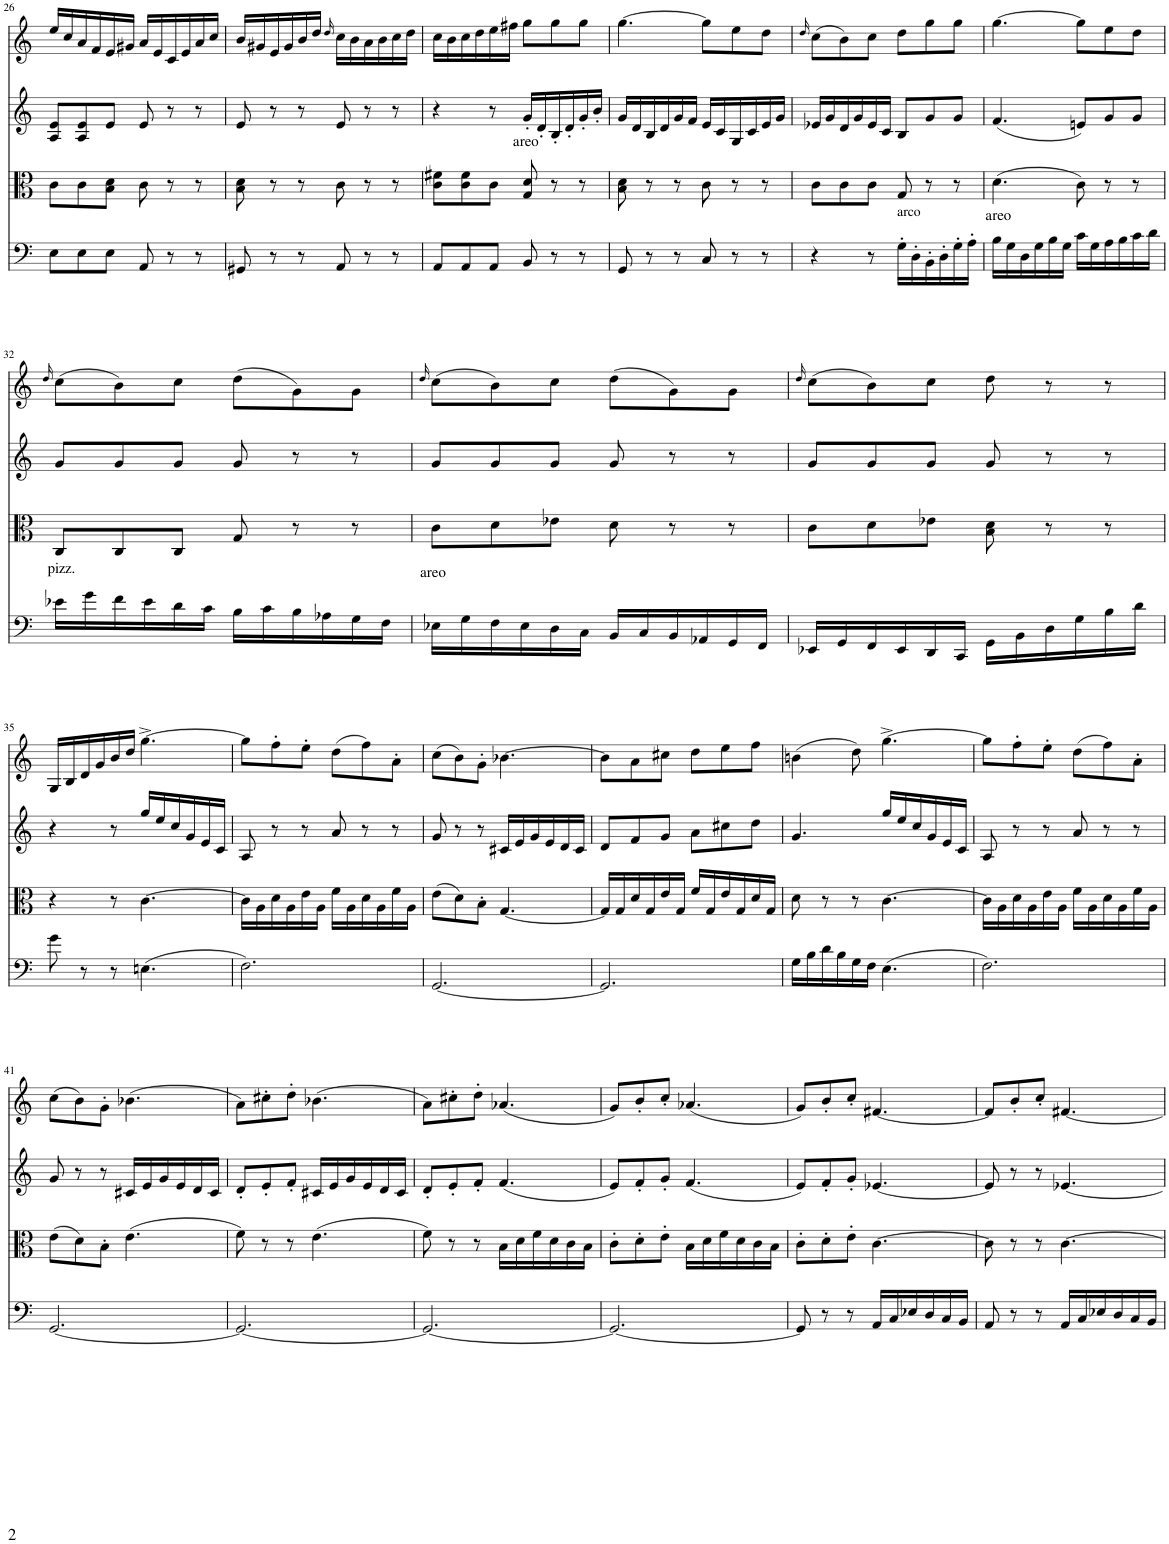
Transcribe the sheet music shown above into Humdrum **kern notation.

**kern	**kern	**text	**kern	**text	**kern
*part4	*part3	*part3	*part2	*part2	*part1
*staff4	*staff3	*staff3	*staff2	*staff2	*staff1
*I"Piano	*I"Piano	*	*I"Piano	*	*I"Piano
*I'Pno	*I'Pno	*	*I'Pno	*	*I'Pno
!!LO:PB:g=z
*clefF4	*clefC3	*	*clefG2	*	*clefG2
*k[]	*k[]	*	*k[]	*	*k[]
*M6/8	*M6/8	*	*M6/8	*	*M6/8
=26	=26	=26	=26	=26	=26
8E\L	8c\L	.	8A/ 8e/L	.	16ee/LL
.	.	.	.	.	16cc/
8E\	8c\	.	8A/ 8e/	.	16a/
.	.	.	.	.	16f/
8E\J	8B\ 8d\J	.	8e/J	.	16e/
.	.	.	.	.	16g#X/JJ
8AA/	8c\	.	8e/	.	16a/LL
.	.	.	.	.	16e/
8r	8r	.	8r	.	16c/
.	.	.	.	.	16e/
8r	8r	.	8r	.	16a/
.	.	.	.	.	16cc/JJ
=27	=27	=27	=27	=27	=27
8GG#X/	8B\ 8d\	.	8e/	.	16b/LL
.	.	.	.	.	16g#X/
8r	8r	.	8r	.	16e/
.	.	.	.	.	16g#/
8r	8r	.	8r	.	16b/
.	.	.	.	.	16dd/JJ
.	.	.	.	.	16qdd/
8AA/	8c\	.	8e/	.	16cc\LL
.	.	.	.	.	16b\
8r	8r	.	8r	.	16a\
.	.	.	.	.	16b\
8r	8r	.	8r	.	16cc\
.	.	.	.	.	16dd\JJ
=28	=28	=28	=28	=28	=28
8AA/L	8c\ 8f#X\L	.	4r	.	16cc\LL
.	.	.	.	.	16b\
8AA/	8c\ 8f#\	.	.	.	16cc\
.	.	.	.	.	16dd\
8AA/J	8c\J	.	8r	.	16ee\
.	.	.	.	.	16ff#X\JJ
!	!	!	!	!LO:LY:b	!
8BB/	8G/ 8d/	.	16g'/LL	areo	8gg\L
.	.	.	16d'/	.	.
8r	8r	.	16B'/	.	8gg\
.	.	.	16d'/	.	.
8r	8r	.	16g'/	.	8gg\J
.	.	.	16b'/JJ	.	.
=29	=29	=29	=29	=29	=29
8GG/	8B\ 8d\	.	16g/LL	.	[4.gg\
.	.	.	16d/	.	.
8r	8r	.	16B/	.	.
.	.	.	16d/	.	.
8r	8r	.	16g/	.	.
.	.	.	16f/JJ	.	.
8C/	8c\	.	16e/LL	.	8gg\L]
.	.	.	16c/	.	.
8r	8r	.	16G/	.	8ee\
.	.	.	16c/	.	.
8r	8r	.	16e/	.	8dd\J
.	.	.	16g/JJ	.	.
=30	=30	=30	=30	=30	=30
.	.	.	.	.	16qdd/
4r	8c\L	.	16e-X/LL	.	(8cc\L
.	.	.	16g/	.	.
.	8c\	.	16d/	.	8b\)
.	.	.	16g/	.	.
8r	8c\J	.	16e-/	.	8cc\J
.	.	.	16c/JJ	.	.
!LO:TX:a:t=arco	!	!	!	!	!
16G'\LL	8G/	.	8B/L	.	8dd\L
16D'\	.	.	.	.	.
16BB'\	8r	.	8g/	.	8gg\
16D'\	.	.	.	.	.
16G'\	8r	.	8g/J	.	8gg\J
16A'\JJ	.	.	.	.	.
=31	=31	=31	=31	=31	=31
!	!	!LO:LY:b	!	!	!
16B\LL	(4.d\	areo	(4.f/	.	[4.gg\
16G\	.	.	.	.	.
16D\	.	.	.	.	.
16G\	.	.	.	.	.
16B\	.	.	.	.	.
16G\JJ	.	.	.	.	.
16c\LL	8c\)	.	8en/L)	.	8gg\L]
16G\	.	.	.	.	.
16A\	8r	.	8g/	.	8ee\
16B\	.	.	.	.	.
16c\	8r	.	8g/J	.	8dd\J
16d\JJ	.	.	.	.	.
!!LO:LB:g=z
=32	=32	=32	=32	=32	=32
.	.	.	.	.	16qdd/
!	!	!LO:LY:b	!	!	!
16e-X\LL	8C/L	pizz.	8g/L	.	(8cc\L
16g\	.	.	.	.	.
16f\	8C/	.	8g/	.	8b\)
16e-\	.	.	.	.	.
16d\	8C/J	.	8g/J	.	8cc\J
16c\JJ	.	.	.	.	.
16B\LL	8G/	.	8g/	.	(8dd\L
16c\	.	.	.	.	.
16B\	8r	.	8r	.	8g\)
16A-X\	.	.	.	.	.
16G\	8r	.	8r	.	8g\J
16F\JJ	.	.	.	.	.
=33	=33	=33	=33	=33	=33
.	.	.	.	.	16qdd/
!	!	!LO:LY:b	!	!	!
16E-X\LL	8c\L	areo	8g/L	.	(8cc\L
16G\	.	.	.	.	.
16F\	8d\	.	8g/	.	8b\)
16E-\	.	.	.	.	.
16D\	8e-X\J	.	8g/J	.	8cc\J
16C\JJ	.	.	.	.	.
16BB/LL	8d\	.	8g/	.	(8dd\L
16C/	.	.	.	.	.
16BB/	8r	.	8r	.	8g\)
16AA-X/	.	.	.	.	.
16GG/	8r	.	8r	.	8g\J
16FF/JJ	.	.	.	.	.
=34	=34	=34	=34	=34	=34
.	.	.	.	.	16qdd/
16EE-X/LL	8c\L	.	8g/L	.	(8cc\L
16GG/	.	.	.	.	.
16FF/	8d\	.	8g/	.	8b\)
16EE-/	.	.	.	.	.
16DD/	8e-X\J	.	8g/J	.	8cc\J
16CC/JJ	.	.	.	.	.
16GG\LL	8B\ 8d\	.	8g/	.	8dd\
16BB\	.	.	.	.	.
16D\	8r	.	8r	.	8r
16G\	.	.	.	.	.
16B\	8r	.	8r	.	8r
16d\JJ	.	.	.	.	.
!!LO:LB:g=z
=35	=35	=35	=35	=35	=35
8g\	4r	.	4r	.	16G/LL
.	.	.	.	.	16B/
8r	.	.	.	.	16d/
.	.	.	.	.	16g/
8r	8r	.	8r	.	16b/
.	.	.	.	.	16dd/JJ
(4.En\	[4.c\	.	16gg/LL	.	[4.gg^\
.	.	.	16ee/	.	.
.	.	.	16cc/	.	.
.	.	.	16g/	.	.
.	.	.	16e/	.	.
.	.	.	16c/JJ	.	.
=36	=36	=36	=36	=36	=36
2.F\)	16c\LL]	.	8A/	.	8gg\L]
.	16A\	.	.	.	.
.	16d\	.	8r	.	8ff'\
.	16A\	.	.	.	.
.	16e\	.	8r	.	8ee'\J
.	16A\JJ	.	.	.	.
.	16f\LL	.	8a/	.	(8dd\L
.	16A\	.	.	.	.
.	16d\	.	8r	.	8ff\)
.	16A\	.	.	.	.
.	16f\	.	8r	.	8a'\J
.	16A\JJ	.	.	.	.
=37	=37	=37	=37	=37	=37
[2.GG/	(8e\L	.	8g/	.	(8cc\L
.	8d\)	.	8r	.	8b\)
.	8B'\J	.	8r	.	8g'\J
.	[4.G/	.	16c#X/LL	.	[4.b-X\
.	.	.	16e/	.	.
.	.	.	16g/	.	.
.	.	.	16e/	.	.
.	.	.	16d/	.	.
.	.	.	16c#/JJ	.	.
=38	=38	=38	=38	=38	=38
2.GG/]	16G/LL]	.	8d/L	.	8b-\L]
.	16G/	.	.	.	.
.	16d/	.	8f/	.	8a\
.	16G/	.	.	.	.
.	16e/	.	8g/J	.	8cc#X\J
.	16G/JJ	.	.	.	.
.	16f/LL	.	8a\L	.	8dd\L
.	16G/	.	.	.	.
.	16e/	.	8cc#X\	.	8ee\
.	16G/	.	.	.	.
.	16d/	.	8dd\J	.	8ff\J
.	16G/JJ	.	.	.	.
=39	=39	=39	=39	=39	=39
16G\LL	8d\	.	4.g/	.	(4bn\
16B\	.	.	.	.	.
16d\	8r	.	.	.	.
16B\	.	.	.	.	.
16G\	8r	.	.	.	8dd\)
16F\JJ	.	.	.	.	.
(4.E\	[4.c\	.	16gg/LL	.	[4.gg^\
.	.	.	16ee/	.	.
.	.	.	16cc/	.	.
.	.	.	16g/	.	.
.	.	.	16e/	.	.
.	.	.	16c/JJ	.	.
=40	=40	=40	=40	=40	=40
2.F\)	16c\LL]	.	8A/	.	8gg\L]
.	16A\	.	.	.	.
.	16d\	.	8r	.	8ff'\
.	16A\	.	.	.	.
.	16e\	.	8r	.	8ee'\J
.	16A\JJ	.	.	.	.
.	16f\LL	.	8a/	.	(8dd\L
.	16A\	.	.	.	.
.	16d\	.	8r	.	8ff\)
.	16A\	.	.	.	.
.	16f\	.	8r	.	8a'\J
.	16A\JJ	.	.	.	.
!!LO:LB:g=z
=41	=41	=41	=41	=41	=41
[2.GG/	(8e\L	.	8g/	.	(8cc\L
.	8d\)	.	8r	.	8b\)
.	8B'\J	.	8r	.	8g'\J
.	(4.e\	.	16c#X/LL	.	(4.b-X\
.	.	.	16e/	.	.
.	.	.	16g/	.	.
.	.	.	16e/	.	.
.	.	.	16d/	.	.
.	.	.	16c#/JJ	.	.
=42	=42	=42	=42	=42	=42
2.GG/_	8f\)	.	8d'/L	.	8a\L)
.	8r	.	8e'/	.	8cc#X'\
.	8r	.	8f'/J	.	8dd'\J
.	(4.e\	.	16c#X/LL	.	(4.b-X\
.	.	.	16e/	.	.
.	.	.	16g/	.	.
.	.	.	16e/	.	.
.	.	.	16d/	.	.
.	.	.	16c#/JJ	.	.
=43	=43	=43	=43	=43	=43
2.GG/_	8f\)	.	8d'/L	.	8a\L)
.	8r	.	8e'/	.	8cc#X'\
.	8r	.	8f'/J	.	8dd'\J
.	16B\LL	.	(4.f/	.	(4.a-X/
.	16d\	.	.	.	.
.	16f\	.	.	.	.
.	16d\	.	.	.	.
.	16c\	.	.	.	.
.	16B\JJ	.	.	.	.
=44	=44	=44	=44	=44	=44
2.GG/_	8c'\L	.	8e/L)	.	8g/L)
.	8d'\	.	8f'/	.	8b'/
.	8e'\J	.	8g'/J	.	8cc'/J
.	16B\LL	.	(4.f/	.	(4.a-X/
.	16d\	.	.	.	.
.	16f\	.	.	.	.
.	16d\	.	.	.	.
.	16c\	.	.	.	.
.	16B\JJ	.	.	.	.
=45	=45	=45	=45	=45	=45
8GG/]	8c'\L	.	8e/L)	.	8g/L)
8r	8d'\	.	8f'/	.	8b'/
8r	8e'\J	.	8g'/J	.	8cc'/J
16AA/LL	[4.c\	.	[4.e-X/	.	[4.f#X/
16C/	.	.	.	.	.
16E-X/	.	.	.	.	.
16D/	.	.	.	.	.
16C/	.	.	.	.	.
16BB/JJ	.	.	.	.	.
=46	=46	=46	=46	=46	=46
8AA/	8c\]	.	8e-/]	.	8f#/L]
8r	8r	.	8r	.	8b'/
8r	8r	.	8r	.	8cc'/J
16AA/LL	[4.c\	.	[4.e-X/	.	[4.f#X/
16C/	.	.	.	.	.
16E-X/	.	.	.	.	.
16D/	.	.	.	.	.
16C/	.	.	.	.	.
16BB/JJ	.	.	.	.	.
=	=	=	=	=	=
*-	*-	*-	*-	*-	*-
